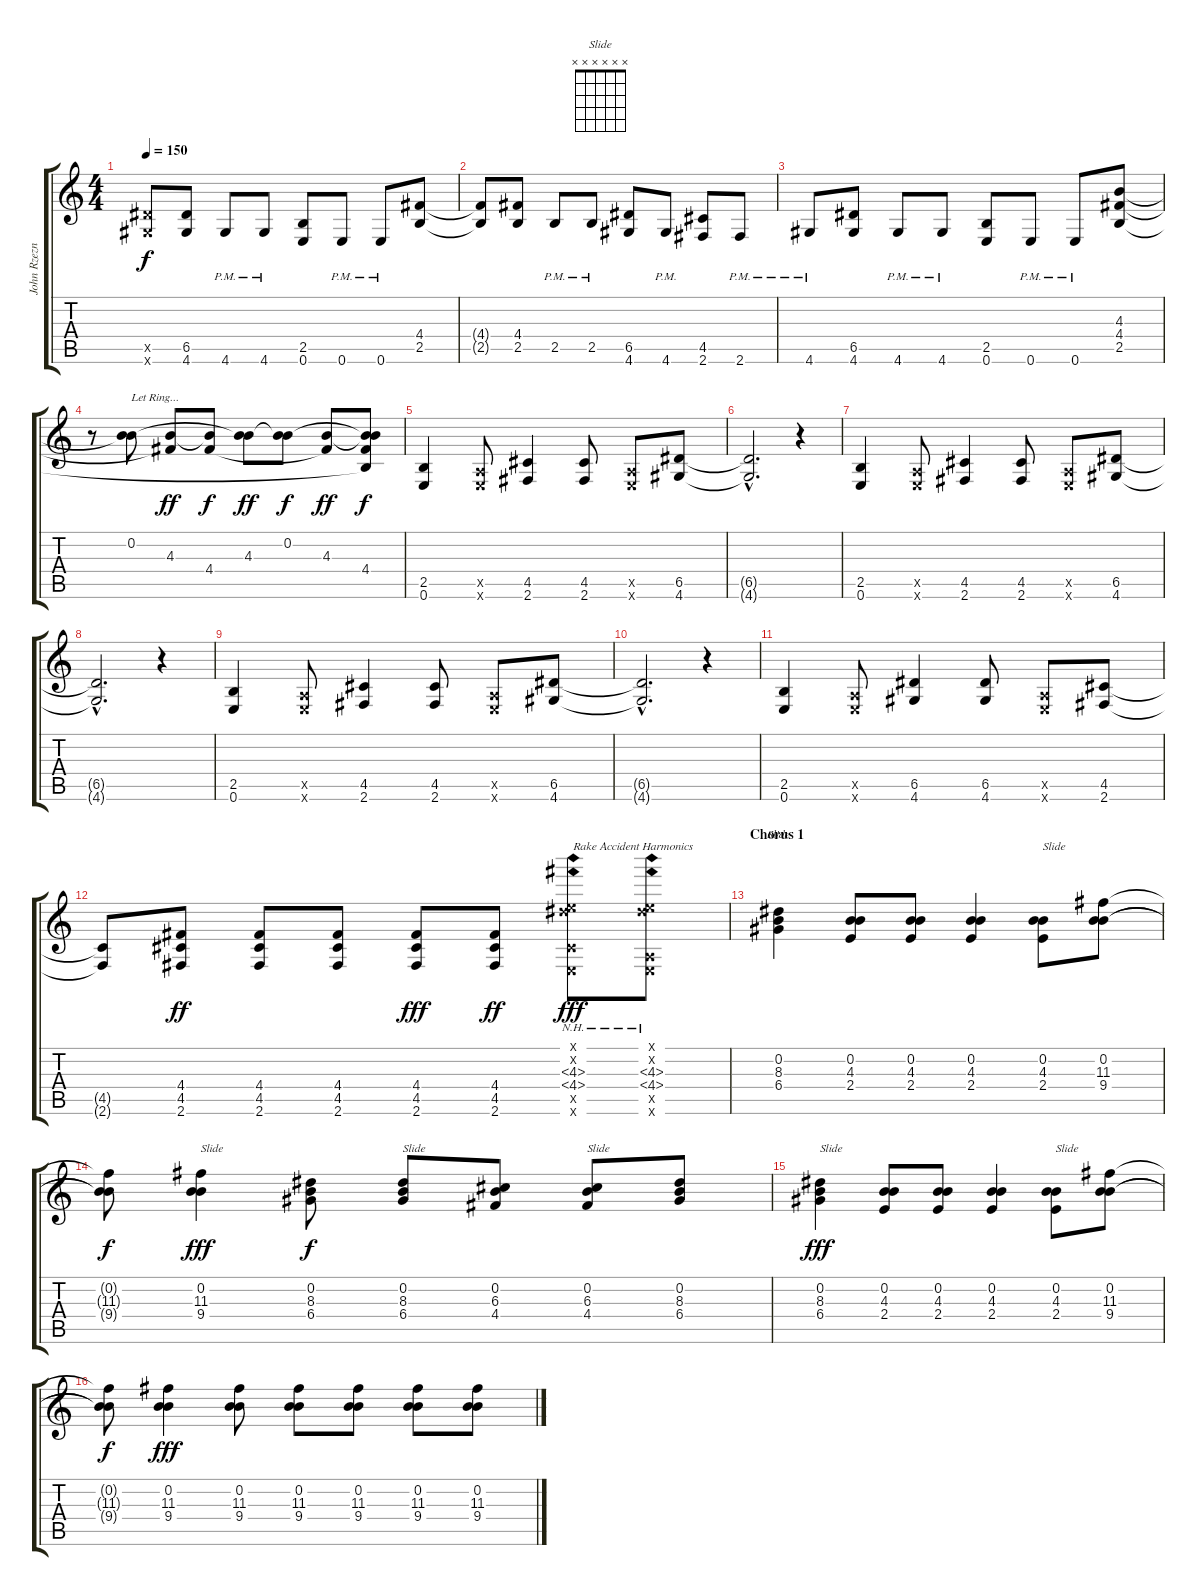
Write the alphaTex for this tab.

\track ("John Rzeznik - Guitar 1" "John Rzezn") {instrument overdrivenguitar}
\staff {score tabs}
\tuning (E4 B3 G3 D3 A2 E2) {hide}
\chord ("Slide" x x x x x x)
\ts (4 4)
\tempo 150
\clef g2
\ks c
(6.5{x} 4.6{x}).8{dy f} (6.5 4.6).8 4.6{pm}.8 4.6{pm}.8 (2.5 0.6).8 0.6{pm}.8 0.6{pm}.8 (4.4 2.5).8 |
(4.4{t} 2.5{t}).8 (4.4 2.5).8 2.5{pm}.8 2.5{pm}.8 (6.5 4.6).8 4.6{pm}.8 (4.5 2.6).8 2.6{pm}.8 |
4.6{pm}.8 (6.5 4.6).8 4.6{pm}.8 4.6{pm}.8 (2.5 0.6).8 0.6{pm}.8 0.6{pm}.8 (4.3 4.4 2.5).8 |
r.8 (0.2 4.3{t}).8{txt "Let Ring..."} (4.3 4.4{t}).8{dy ff} (4.3{t} 4.4).8{dy f} (0.2{t} 4.3).8{dy ff} (0.2 4.3{t}).8{dy f} (4.3 4.4{t}).8{dy ff} (0.2{t} 4.3{t} 4.4 2.5{t}).8{dy f} |
(2.5 0.6).4 (0.5{x} 0.6{x}).8 (4.5 2.6).4 (4.5 2.6).8 (0.5{x} 0.6{x}).8 (6.5 4.6).8 |
(6.5{hac t} 4.6{hac t}).2{d} r.4 |
(2.5 0.6).4 (0.5{x} 0.6{x}).8 (4.5 2.6).4 (4.5 2.6).8 (0.5{x} 0.6{x}).8 (6.5 4.6).8 |
(6.5{hac t} 4.6{hac t}).2{d} r.4 |
(2.5 0.6).4 (0.5{x} 0.6{x}).8 (4.5 2.6).4 (4.5 2.6).8 (0.5{x} 0.6{x}).8 (6.5 4.6).8 |
(6.5{hac t} 4.6{hac t}).2{d} r.4 |
(2.5 0.6).4 (0.5{x} 0.6{x}).8 (6.5 4.6).4 (6.5 4.6).8 (0.5{x} 0.6{x}).8 (4.5 2.6).8 |
(4.5{t} 2.6{t}).8 (4.4 4.5 2.6).8{dy ff} (4.4 4.5 2.6).8 (4.4 4.5 2.6).8 (4.4 4.5 2.6).8{dy fff} (4.4 4.5 2.6).8{dy ff} (0.1{x} 4.2{x} 4.3{nh} 4.4{nh} 4.5{x} 0.6{x}).8{txt "Rake Accident Harmonics" dy fff} (0.1{x} 4.2{x} 4.3{nh} 4.4{nh} 0.5{x} 0.6{x}).8 |
\section ("" "Chorus 1")
(0.2 8.3 6.4).4{ch "Slide"} (0.2 4.3 2.4).8 (0.2 4.3 2.4).8 (0.2 4.3 2.4).4 (0.2 4.3 2.4).8{txt "Slide"} (0.2 11.3 9.4).8 |
(0.2{t} 11.3{t} 9.4{t}).8{dy f} (0.2 11.3 9.4).4{txt "Slide" dy fff} (0.2 8.3 6.4).8{dy f} (0.2 8.3 6.4).8{txt "Slide"} (0.2 6.3 4.4).8 (0.2 6.3 4.4).8{txt "Slide"} (0.2 8.3 6.4).8 |
(0.2 8.3 6.4).4{txt "Slide" dy fff} (0.2 4.3 2.4).8 (0.2 4.3 2.4).8 (0.2 4.3 2.4).4 (0.2 4.3 2.4).8{txt "Slide"} (0.2 11.3 9.4).8 |
(0.2{t} 11.3{t} 9.4{t}).8{dy f} (0.2 11.3 9.4).4{dy fff} (0.2 11.3 9.4).8 (0.2 11.3 9.4).8 (0.2 11.3 9.4).8 (0.2 11.3 9.4).8 (0.2 11.3 9.4).8
